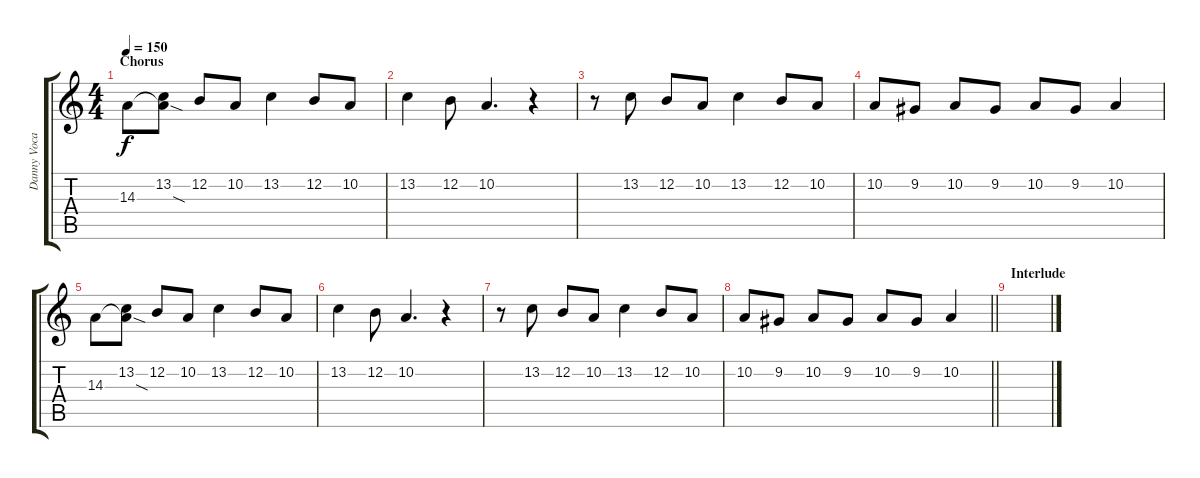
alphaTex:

\track ("Danny Vocals" "Danny Voca") {instrument synthbrass1}
\staff {score tabs}
\tuning (E4 B3 G3 D3 A2 D2) {hide}
\ts (4 4)
\section ("" "Chorus")
\tempo 150
\clef g2
\ks c
14.3.8{dy f} (13.2 14.3{sod t}).8 12.2.8 10.2.8 13.2.4 12.2.8 10.2.8 |
13.2.4 12.2.8 10.2.4{d} r.4 |
r.8 13.2.8 12.2.8 10.2.8 13.2.4 12.2.8 10.2.8 |
10.2.8 9.2.8 10.2.8 9.2.8 10.2.8 9.2.8 10.2.4 |
14.3.8 (13.2 14.3{sod t}).8 12.2.8 10.2.8 13.2.4 12.2.8 10.2.8 |
13.2.4 12.2.8 10.2.4{d} r.4 |
r.8 13.2.8 12.2.8 10.2.8 13.2.4 12.2.8 10.2.8 |
\barLineRight lightlight
10.2.8 9.2.8 10.2.8 9.2.8 10.2.8 9.2.8 10.2.4 |
\section ("" "Interlude")
